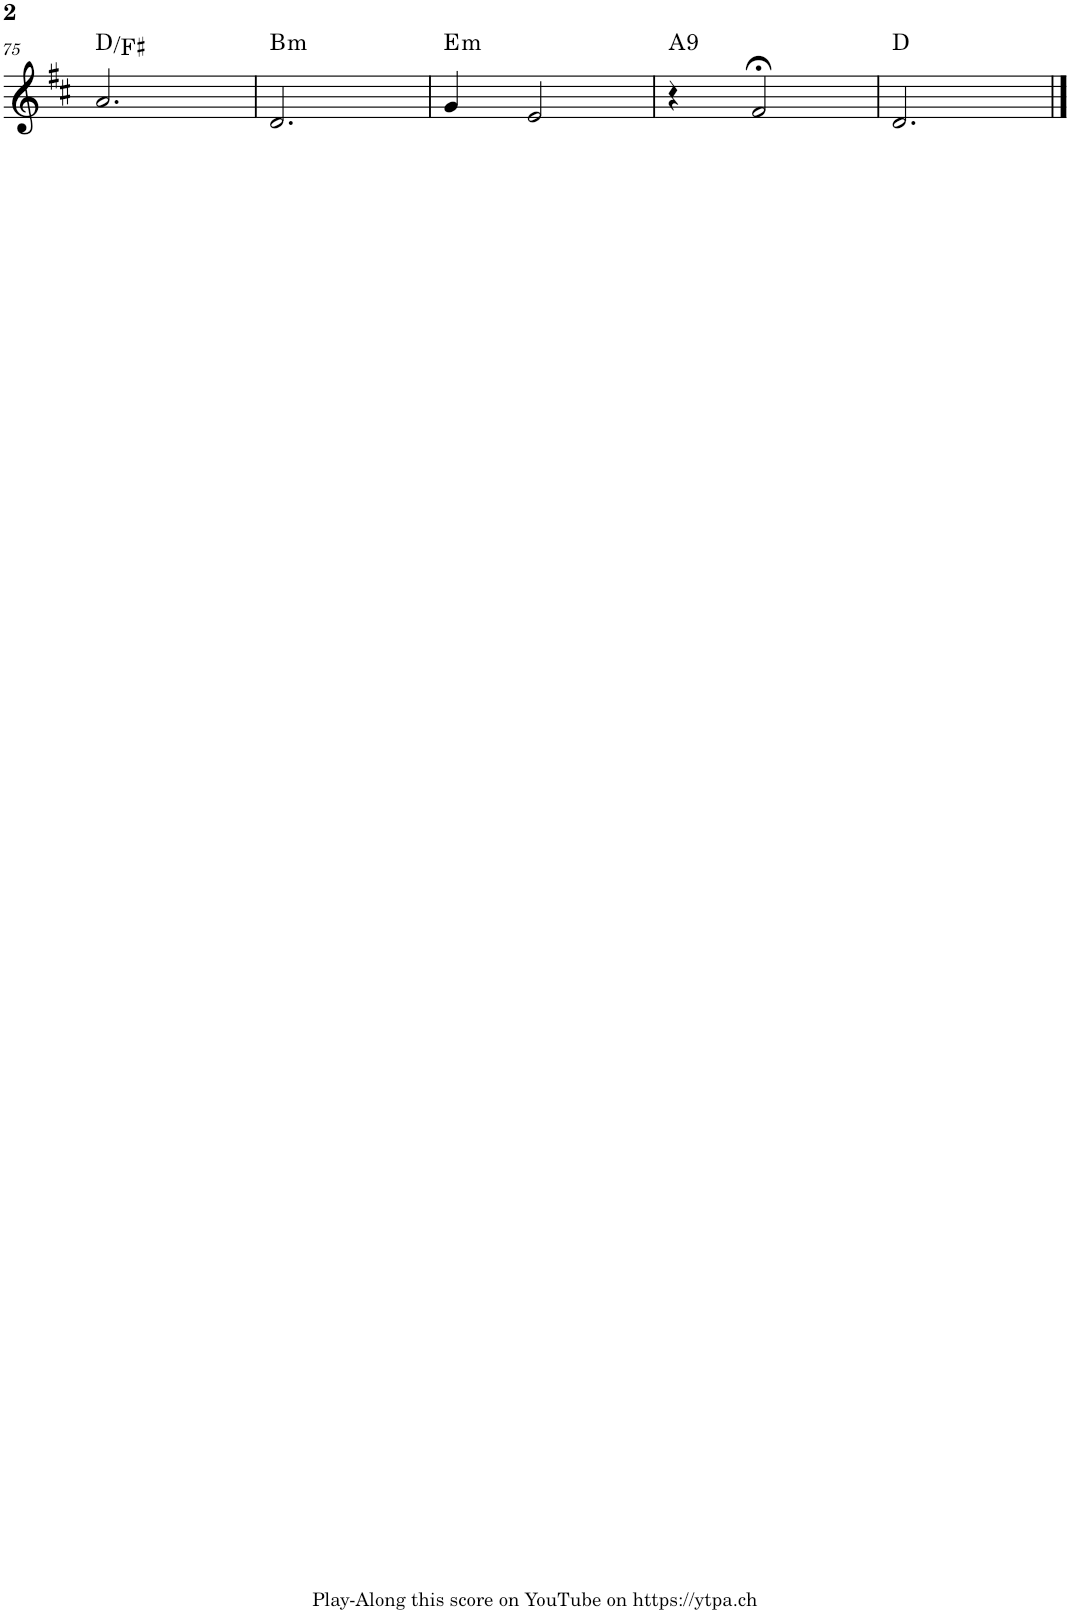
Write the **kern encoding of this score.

**kern	**harte
*part1	*part1
*staff1	*
*I"Piano	*
*I'Pno.	*
!!LO:PB:g=z
*clefG2	*
*k[f#c#]	*
*M3/4	*
=75	=75
2.a/	D:maj/3
=76	=76
!	!LO:H:kt=m
2.d/	B:min
=77	=77
!	!LO:H:kt=m
4g/	E:min
2e/	.
=78	=78
!	!LO:H:kt=9
4r	A:9
2f#;</	.
=79	=79
2.d/	D:maj
==	==
*-	*-
